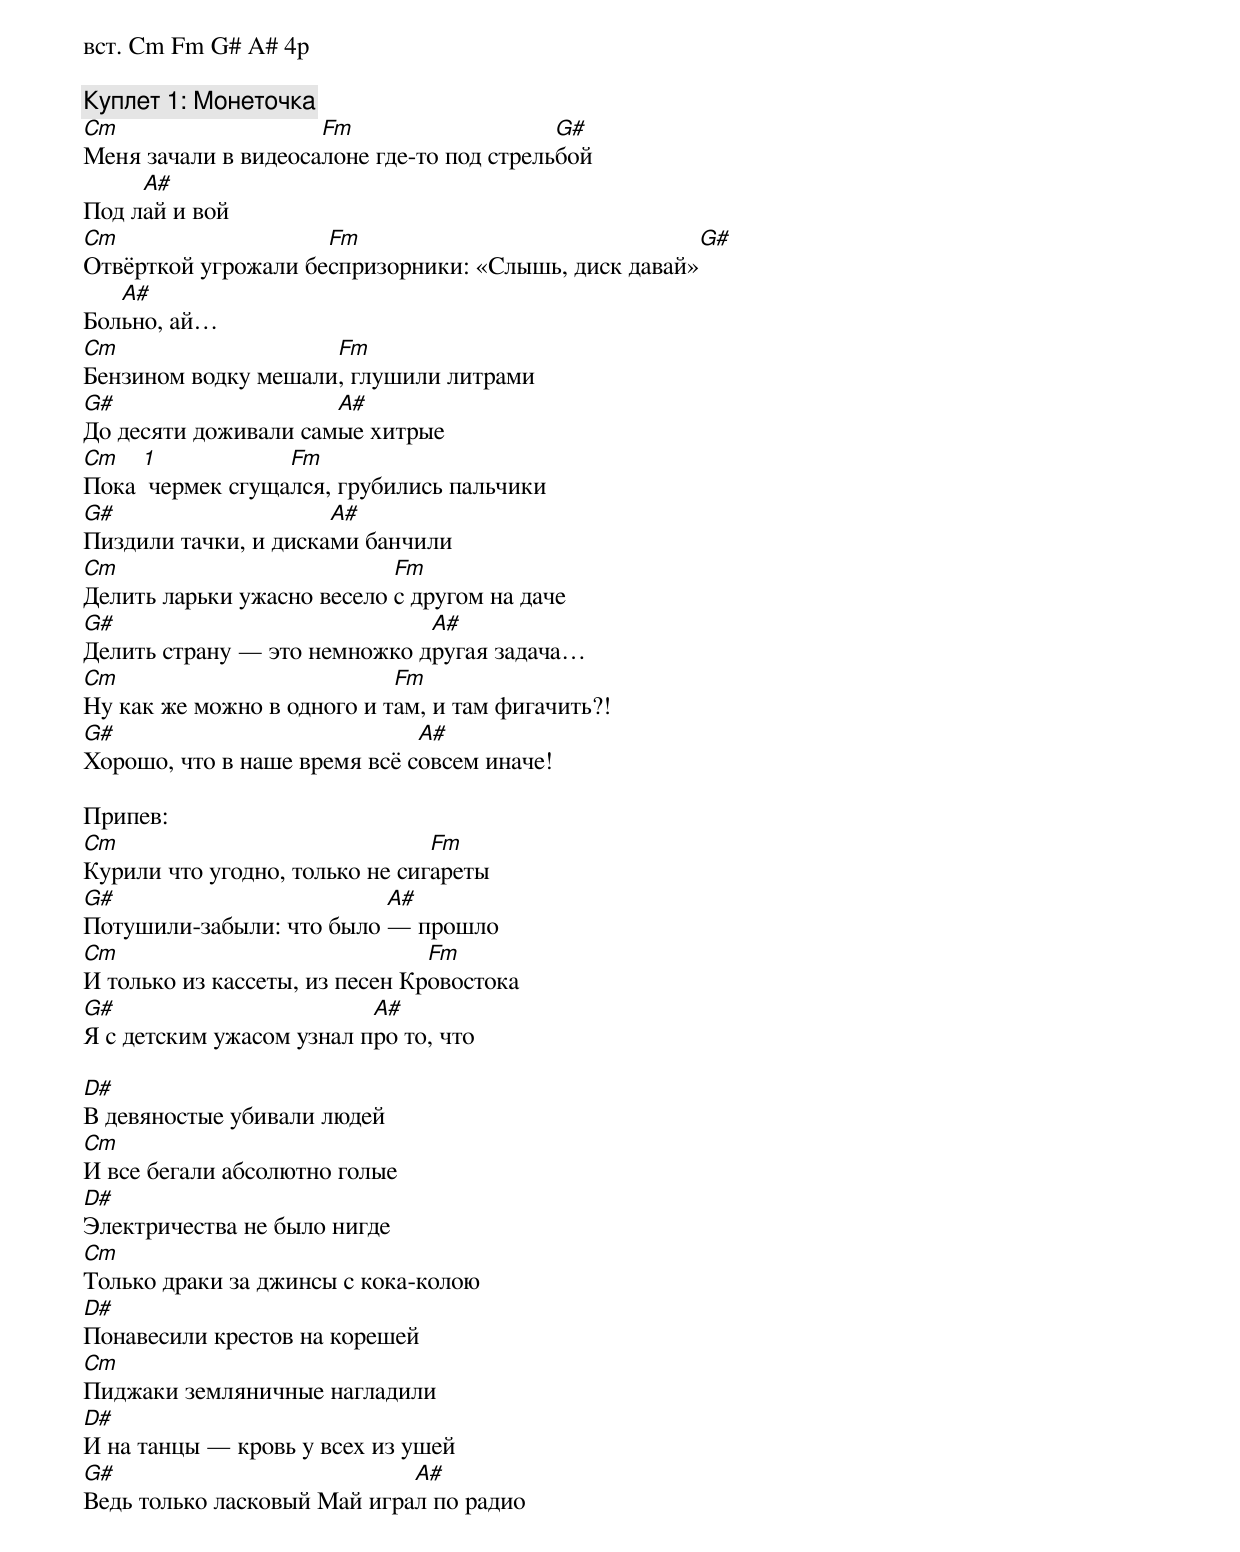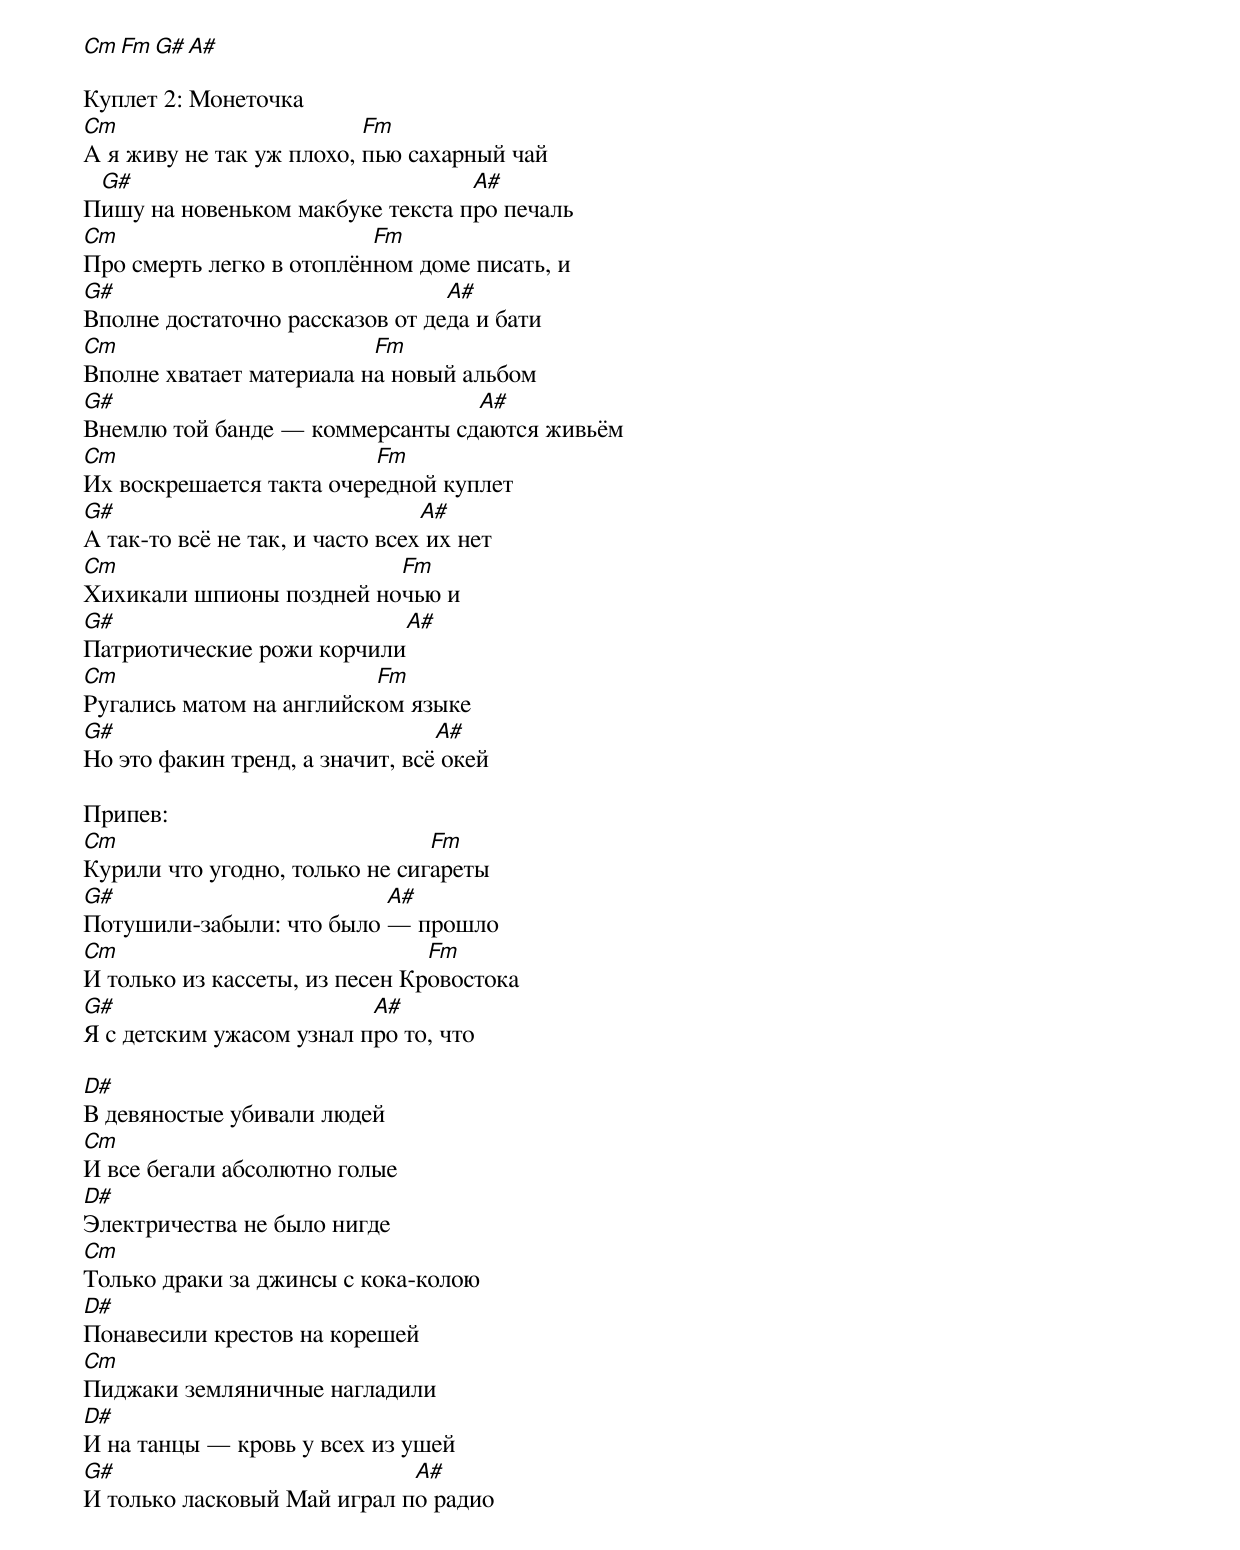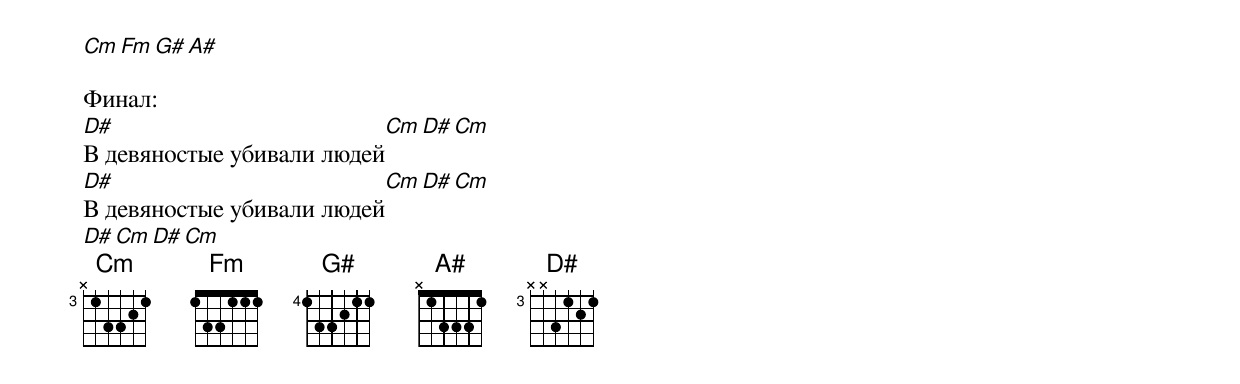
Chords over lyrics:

вст. Cm Fm G# A# 4p

Куплет 1: Монеточка
Cm                   Fm                    G#
Меня зачали в видеосалоне где-то под стрельбой
     A#
Под лай и вой
Cm                   Fm                              G#
Отвёрткой угрожали беспризорники: «Слышь, диск давай»
   A#
Больно, ай…
Cm                   Fm
Бензином водку мешали, глушили литрами
G#                    A#
До десяти доживали самые хитрые
Cm                   Fm
Пока [1] чермек сгущался, грубились пальчики
G#                    A#
Пиздили тачки, и дисками банчили
Cm                          Fm
Делить ларьки ужасно весело с другом на даче
G#                            A#
Делить страну — это немножко другая задача…
Cm                          Fm
Ну как же можно в одного и там, и там фигачить?!
G#                            A#
Хорошо, что в наше время всё совсем иначе!

Припев:
Cm                              Fm
Курили что угодно, только не сигареты
G#                        A#
Потушили-забыли: что было — прошло
Cm                              Fm
И только из кассеты, из песен Кровостока
G#                        A#
Я с детским ужасом узнал про то, что

D#
В девяностые убивали людей
Cm
И все бегали абсолютно голые
D#
Электричества не было нигде
Cm
Только драки за джинсы с кока-колою
D#
Понавесили крестов на корешей
Cm
Пиджаки земляничные нагладили
D#
И на танцы — кровь у всех из ушей
G#                           A#
Ведь только ласковый Май играл по радио
Cm Fm G# A#

Куплет 2: Монеточка
Cm                        Fm
А я живу не так уж плохо, пью сахарный чай
 G#                               A#
Пишу на новеньком макбуке текста про печаль
Cm                        Fm
Про смерть легко в отоплённом доме писать, и
G#                               A#
Вполне достаточно рассказов от деда и бати
Cm                        Fm
Вполне хватает материала на новый альбом
G#                               A#
Внемлю той банде — коммерсанты сдаются живьём
Cm                        Fm
Их воскрешается такта очередной куплет
G#                               A#
А так-то всё не так, и часто всех их нет
Cm                        Fm
Хихикали шпионы поздней ночью и
G#                               A#
Патриотические рожи корчили
Cm                        Fm
Ругались матом на английском языке
G#                               A#
Но это факин тренд, а значит, всё окей

Припев:
Cm                              Fm
Курили что угодно, только не сигареты
G#                        A#
Потушили-забыли: что было — прошло
Cm                              Fm
И только из кассеты, из песен Кровостока
G#                        A#
Я с детским ужасом узнал про то, что

D#
В девяностые убивали людей
Cm
И все бегали абсолютно голые
D#
Электричества не было нигде
Cm
Только драки за джинсы с кока-колою
D#
Понавесили крестов на корешей
Cm
Пиджаки земляничные нагладили
D#
И на танцы — кровь у всех из ушей
G#                           A#
И только ласковый Май играл по радио
Cm Fm G# A#

Финал:
D#                                       Cm D# Cm
В девяностые убивали людей
D#                                       Cm D# Cm
В девяностые убивали людей
D# Cm D# Cm
